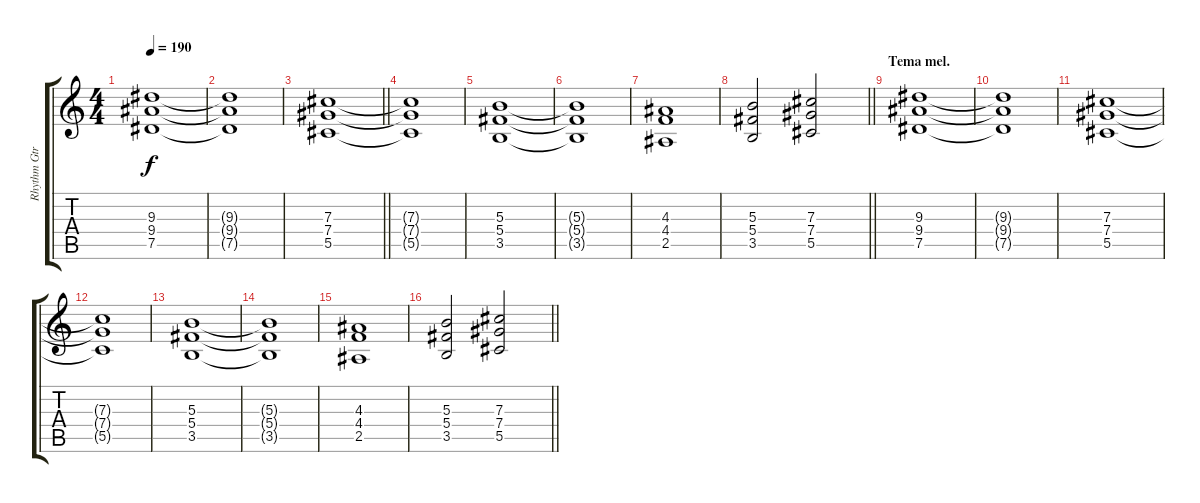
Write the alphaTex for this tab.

\track ("Rhythm Gtr. 1" "Rhythm Gtr") {instrument distortionguitar}
\staff {score tabs}
\tuning (Eb4 Bb3 Gb3 Db3 Ab2 Eb2) {hide}
\ts (4 4)
\tempo 190
\clef g2
\ks c
(9.3 9.4 7.5).1{dy f} |
(9.3{t} 9.4{t} 7.5{t}).1 |
\barLineRight lightlight
(7.3 7.4 5.5).1 |
(7.3{t} 7.4{t} 5.5{t}).1 |
(5.3 5.4 3.5).1 |
(5.3{t} 5.4{t} 3.5{t}).1 |
(4.3 4.4 2.5).1 |
\barLineRight lightlight
(5.3 5.4 3.5).2 (7.3 7.4 5.5).2 |
\section ("" "Tema mel.")
(9.3 9.4 7.5).1 |
(9.3{t} 9.4{t} 7.5{t}).1 |
(7.3 7.4 5.5).1 |
(7.3{t} 7.4{t} 5.5{t}).1 |
(5.3 5.4 3.5).1 |
(5.3{t} 5.4{t} 3.5{t}).1 |
(4.3 4.4 2.5).1 |
\barLineRight lightlight
(5.3 5.4 3.5).2 (7.3 7.4 5.5).2
